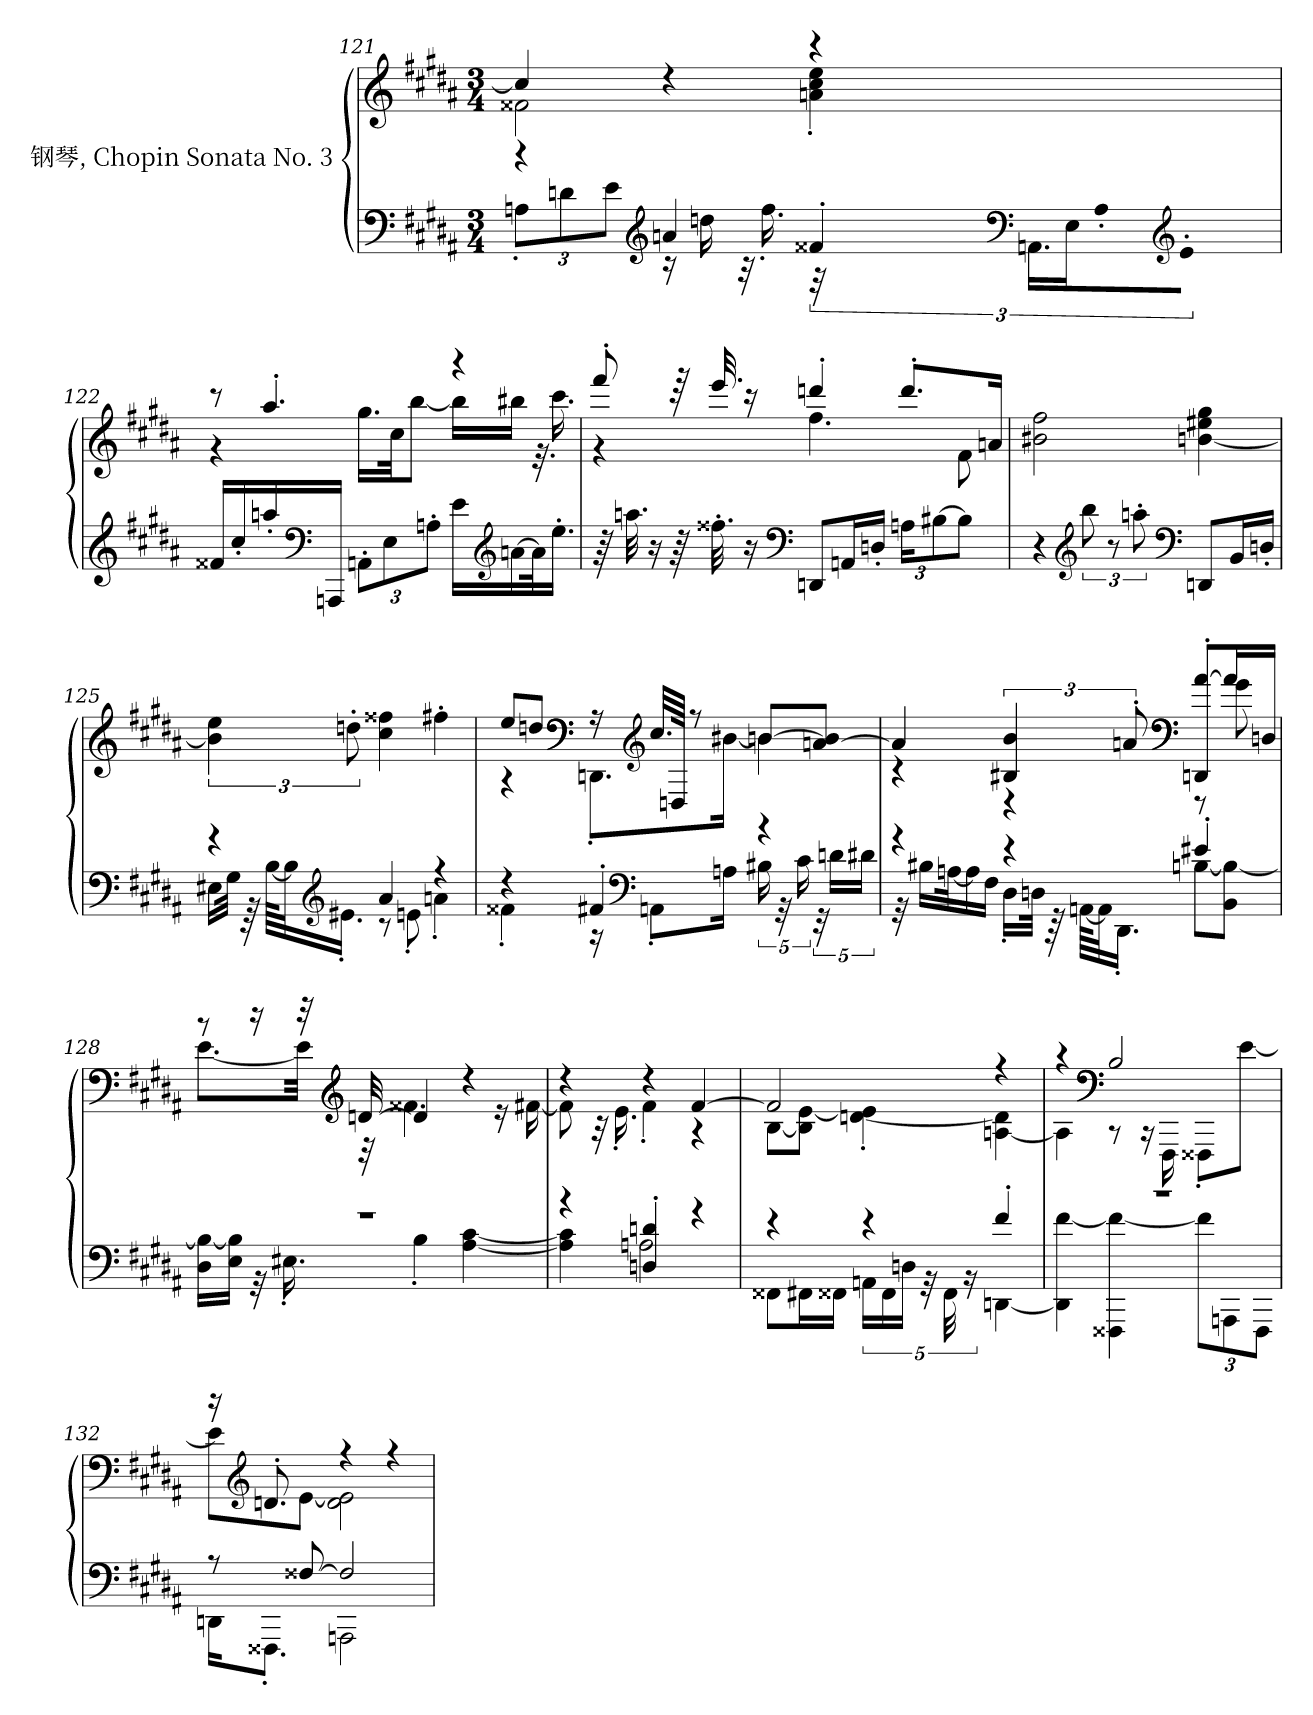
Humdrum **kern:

**kern	**kern
*part1	*part1
*staff2	*staff1
*I"钢琴, Chopin Sonata No. 3	*
!!LO:LB:g=z
*clefF4	*clefG2
*k[f#c#g#d#a#]	*k[f#c#g#d#a#]
*M3/4	*M3/4
=121	=121
*^	*
*	*Xbrackettup	*
*	*	*^
4r	12An'\L	4cc#/]	2f##X\
.	12dn\	.	.
.	12e\J	.	.
*clefG2	*	*	*
4an/	16r	4r	.
.	16ddn\	.	.
.	32r	.	.
.	16.ff#'\	.	.
*	*brackettup	*	*
4f##X'/	48r	4r	4an\' 4cc#\' 4ee\'
*clefF4	*	*	*
.	24.AAn\LL	.	.
.	24E\	.	.
.	16A'\	.	.
*clefG2	*	*	*
.	16e'\JJ	.	.
*v	*v	*	*
=122	=122	=122
16f##X/LL	8r	4r
16cc#'/	.	.
16aan'/	4.aa#'/	.
*clefF4	*	*
16AAAn/JJ	.	.
*Xbrackettup	*	*
12AAn'\L	.	16.gg#\LL
12E\	.	.
.	.	32cc#\JK
.	.	[8bb\J
12An'\J	.	.
16e\LL	4r	16bb\LL]
*clefG2	*	*
[16an\	.	16bb#X\JJ
32a\K]	.	32r
16.ee'\JJ	.	16.ccc#'\
!!LO:LB:g=z	!!
=123	=123	=123
64r	8fff#'/	4r
32.aan\	.	.
16r	.	.
64r	64r	.
32.ff##X'\	32.eee/	.
16r	16r	.
*clefF4	*	*
8DDn/L	4dddn'/	4.ff#\
16AAn/L	.	.
16Dn'/JJ	.	.
24An\KL	8.ddd'/L	.
[12B#X\	.	.
8B#\J]	.	8f#\
.	16an/Jk	.
*	*v	*v
=124	=124
4r	2b#X\ 2ff#\
*clefG2	*
*brackettup	*
12bb\	.
12r	.
12aan'\	.
*clefF4	*
8DDn/L	[4bn\ 4ee#X\ 4gg#\
16BB/L	.
16Dn'/JJ	.
!!LO:PB:g=z
=125	=125
*^	*
4r	16E#X\LL	6b\] 6ee\
.	32G#\JJk	.
.	64r	.
.	[64B\KLLL	.
.	32B\J]	.
*clefG2	*	*
.	16.e#X'\JJ	.
.	.	12ddn'\
4a#/	8r	4cc#\ 4ff##X\
.	8en'\	.
4r	4an'\	4ff#X'\
=126	=126	=126
*	*	*^
4r	4f##X'\	8ee/L	4r
.	.	8ddn/J	.
*	*	*clefF4	*
4f#X'/	16r	16r	8.DDn'\L
*clefF4	*	*clefG2	*
.	8AAn'\L	32.cc#/LLL	.
.	.	64Dn/JJJk	.
.	.	8r	.
.	16An\Jk	.	[16b#X\Jk
4r	20B#X\	[8bn/L	4b#\]
.	40r	.	.
.	20c#\	.	.
.	40r	[8an/ 8b/]J	.
.	20dn\LL	.	.
.	20d#X\JJ	.	.
!!LO:LB:g=z	!!
=127	=127	=127	=127
4r	32r	4a/]	4r
.	16B#X\LL	.	.
.	[32An\K	.	.
.	16A\]	.	.
.	16F#\JJ	.	.
4r	16D#'\LL	6B#X/ 6b/	4r
.	32Dn\JJk	.	.
.	64r	.	.
.	[64AAn\KLLL	.	.
.	32AA\J]	.	.
.	16.DD#'\JJ	.	.
.	.	12an'/	.
*	*	*clefF4	*
4e#X'/	[8Bn\L	8DDn/' [8a/'L	8r
.	8BB\ 8B\_J	16a/L]	8g#\
.	.	16Dn/JJ	.
=128	=128	=128	=128
2.r	16D#\ 16B\_LL	8r	[8.e\L
.	16E\ 16B\]JJ	.	.
.	32r	16r	.
.	16.E#X'\	.	.
.	.	32r	32e\Jkk]
*	*	*clefG2	*
.	.	[32dn/	32r
.	4B'\	4d/]	4.f##X\
.	[4A#\ [4c#\	4r	.
.	.	.	16r
.	.	.	[16f#X\
!!LO:LB:g=z	!!
=129	=129	=129	=129
4r	4A#\] 4c#\]	4r	8f#\]
.	.	.	32r
.	.	.	16.e'\
4Dn/' 4dn/'	2An\	4r	4f#'\
4r	.	[4f#/	4r
=130	=130	=130	=130
4r	8FF##X\L	2f#/]	[8B\L
.	16FF#X\L	.	8B\] [8e\J
.	16FF##X\JJ	.	.
4r	20AAn\LL	.	[4dn\' 4e\]'
.	20FF##\	.	.
.	20Dn\JJ	.	.
.	40r	.	.
.	40FF##\	.	.
.	20r	.	.
4f#'/	[4DDn\	4r	[4An\ 4d\]
=131	=131	=131	=131
2.r	4DD\] [4f#\	4r	4A\]
*	*	*clefF4	*
.	4FFF##X\ 4f#\_	2B/	8r
.	.	.	16r
.	.	.	16FFF#\
*	*Xbrackettup	*	*
.	12f#\L]	.	8FFF##X'\L
.	12AAAn\	.	.
.	.	.	[8e\J
.	12FFF##\J	.	.
=132	=132	=132	=132
8r	16DDn\KL	16r	8e\L]
*	*	*clefG2	*
.	8.FFF##X'\J	8.dn'/	.
[8F##X/	.	.	[8e\J
2F##/]	2AAAn\	4r	2d\ 2e\]
.	.	4r	.
*v	*v	*	*
*	*v	*v
=	=
*-	*-
